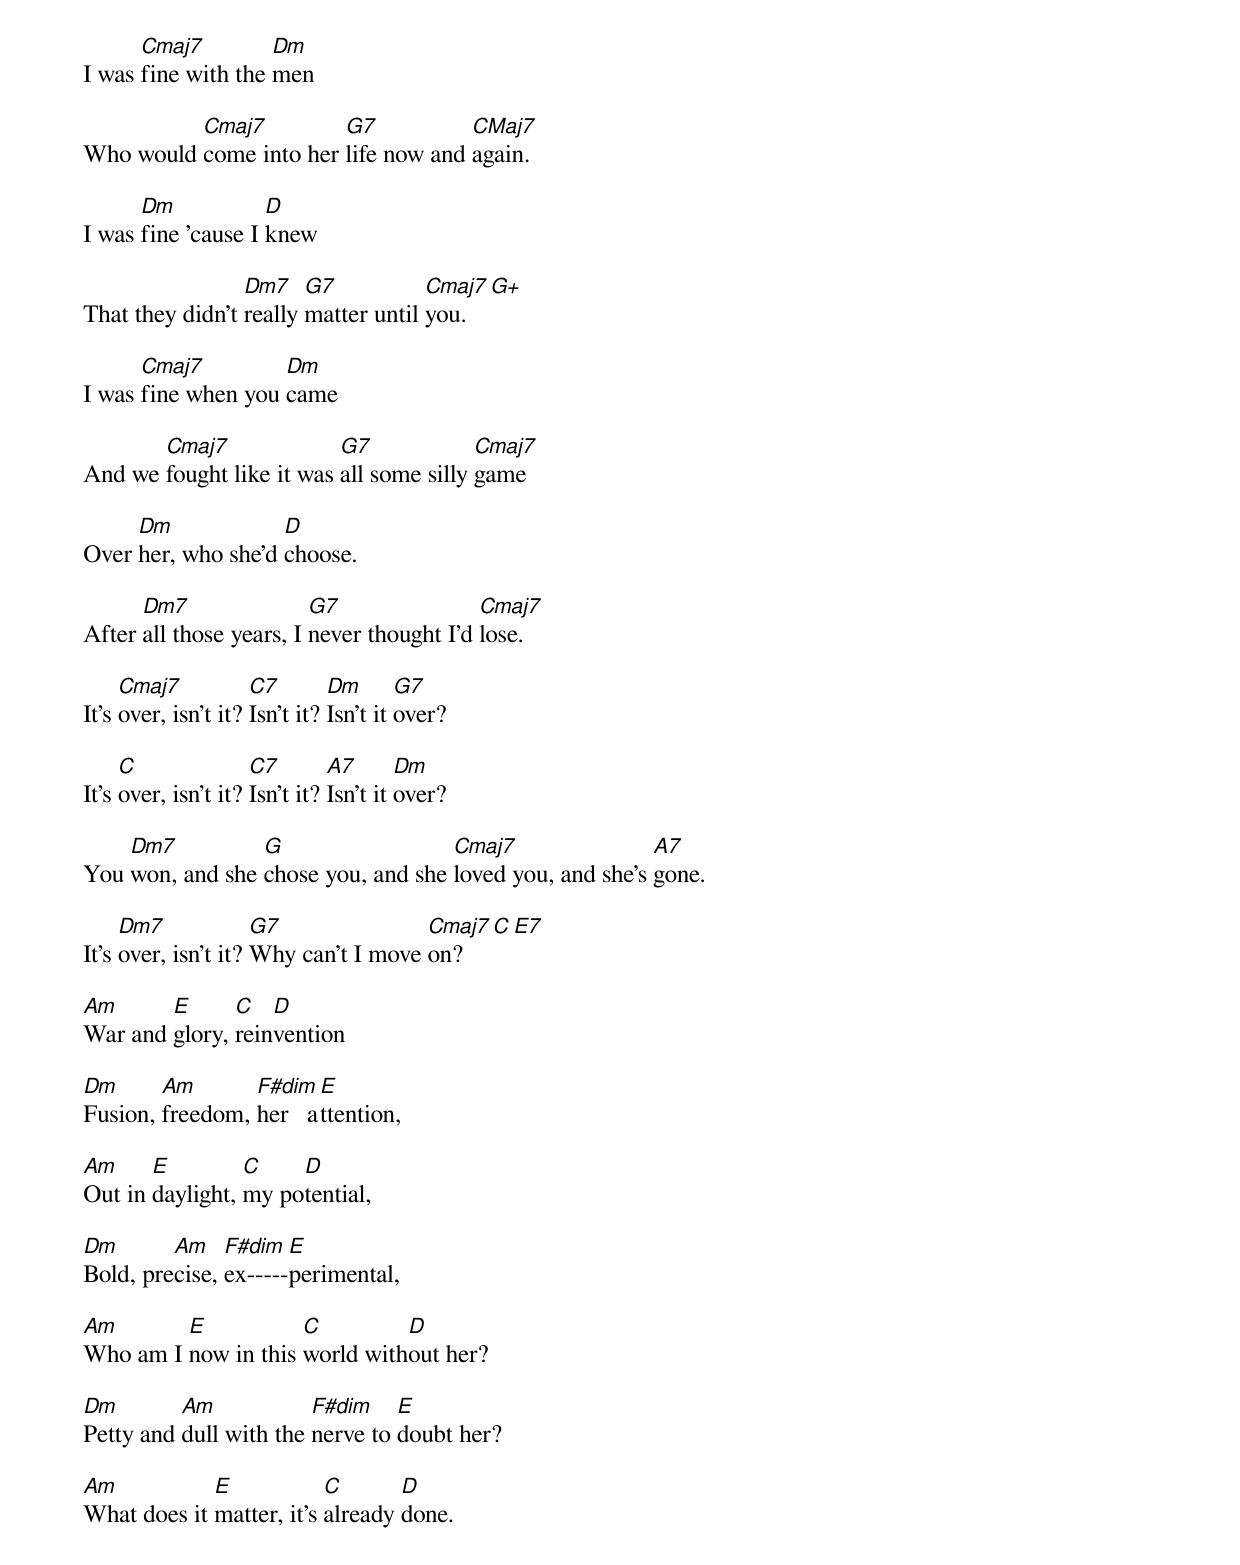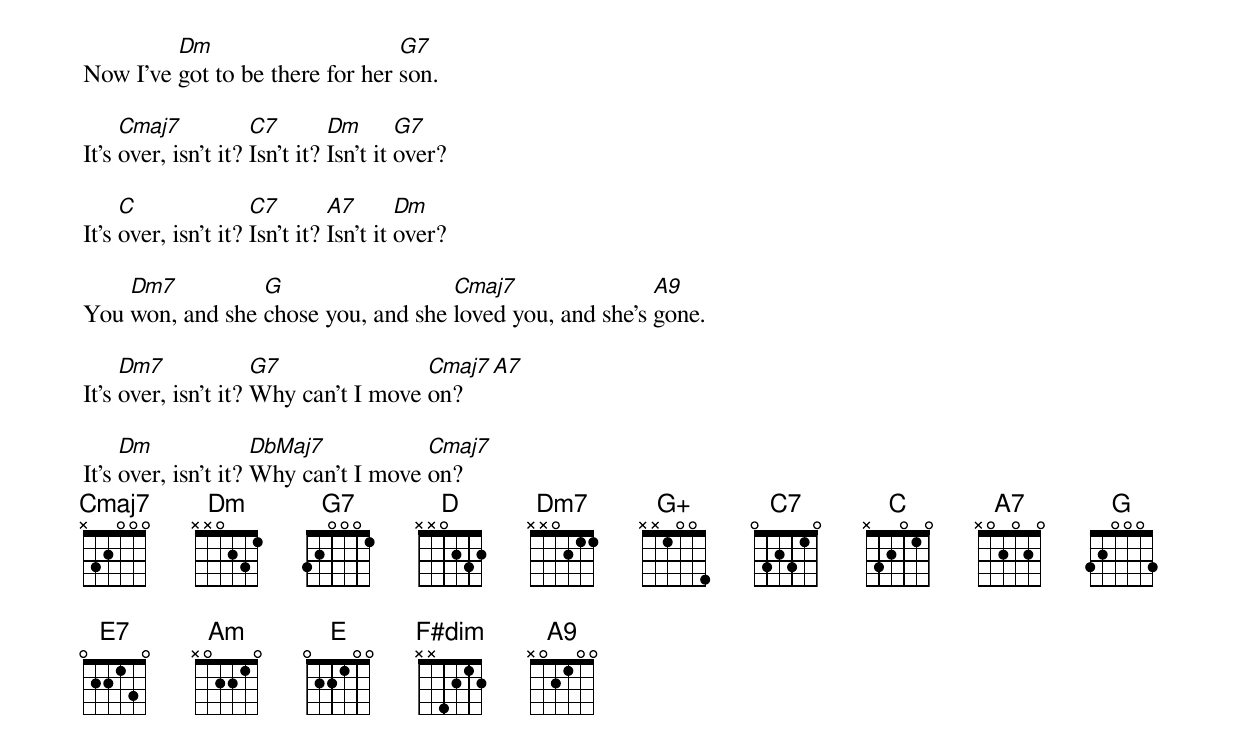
      Cmaj7         Dm
I was fine with the men

          Cmaj7         G7           CMaj7
Who would come into her life now and again.

      Dm            D
I was fine 'cause I knew

                 Dm7    G7           Cmaj7 G+
That they didn't really matter until you.

      Cmaj7         Dm
I was fine when you came

       Cmaj7              G7             Cmaj7
And we fought like it was all some silly game

     Dm             D
Over her, who she'd choose.

      Dm7                G7                Cmaj7
After all those years, I never thought I'd lose.

     Cmaj7           C7        Dm       G7
It's over, isn't it? Isn't it? Isn't it over?

     C               C7        A7       Dm
It's over, isn't it? Isn't it? Isn't it over?

    Dm7          G                  Cmaj7                A7
You won, and she chose you, and she loved you, and she's gone.

     Dm7             G7               Cmaj7  C    E7
It's over, isn't it? Why can't I move on?

Am      E      C   D
War and glory, reinvention

Dm      Am       F#dim  E
Fusion, freedom, her   attention,

Am     E         C    D
Out in daylight, my potential,

Dm       Am    F#dim  E
Bold, precise, ex-----perimental,

Am       E           C         D
Who am I now in this world without her?

Dm        Am            F#dim    E
Petty and dull with the nerve to doubt her?

Am           E            C       D
What does it matter, it's already done.

         Dm                      G7
Now I've got to be there for her son.

     Cmaj7           C7        Dm       G7
It's over, isn't it? Isn't it? Isn't it over?

     C               C7        A7       Dm
It's over, isn't it? Isn't it? Isn't it over?

    Dm7          G                  Cmaj7                A9
You won, and she chose you, and she loved you, and she's gone.

     Dm7             G7               Cmaj7   A7
It's over, isn't it? Why can't I move on?

     Dm              DbMaj7           Cmaj7
It's over, isn't it? Why can't I move on?
